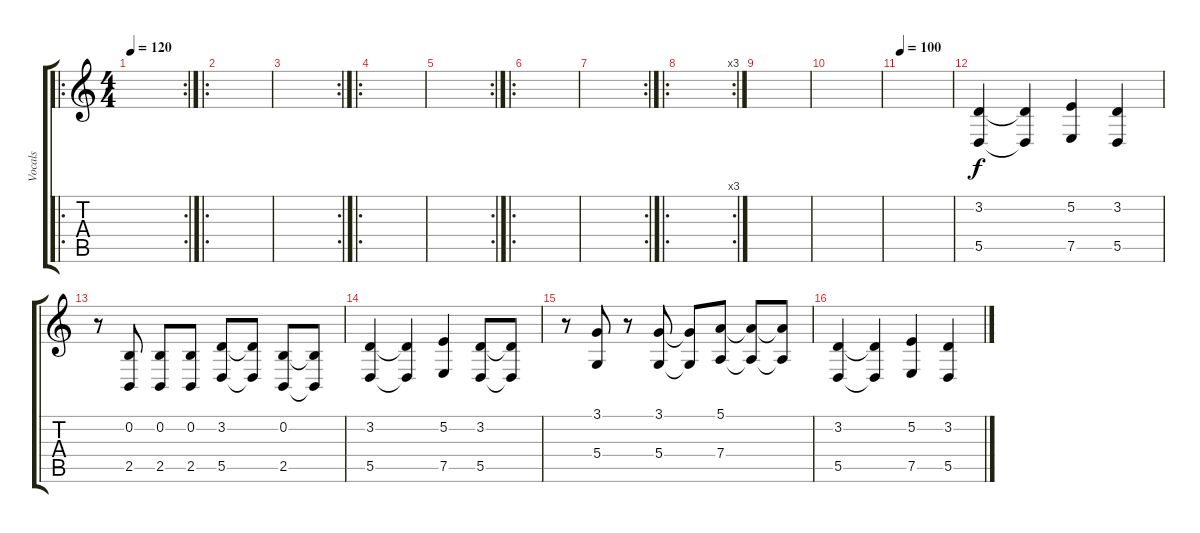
\track ("Vocals" "Vocals") {instrument lead2sawtooth}
\staff {score tabs}
\tuning (E4 B3 G3 D3 A2 E2) {hide}
\ro
\rc 2
\ts (4 4)
\tempo 120
\clef g2
\ks c
|
\ro
|
\rc 2
|
\ro
|
\rc 2
|
\ro
|
\rc 2
|
\ro
\rc 3
|
|
|
\tempo 100
|
(3.2 5.5).4{instrument pad1newage} (3.2{t} 5.5{t}).4 (5.2 7.5).4 (3.2 5.5).4 |
r.8 (0.2 2.5).8 (0.2 2.5).8 (0.2 2.5).8 (3.2 5.5).8 (3.2{t} 5.5{t}).8 (0.2 2.5).8 (0.2{t} 2.5{t}).8 |
(3.2 5.5).4 (3.2{t} 5.5{t}).4 (5.2 7.5).4 (3.2 5.5).8 (3.2{t} 5.5{t}).8 |
r.8 (3.1 5.4).8 r.8 (3.1 5.4).8 (3.1{t} 5.4{t}).8 (5.1 7.4).8 (5.1{t} 7.4{t}).8 (5.1{t} 7.4{t}).8 |
(3.2 5.5).4 (3.2{t} 5.5{t}).4 (5.2 7.5).4 (3.2 5.5).4
